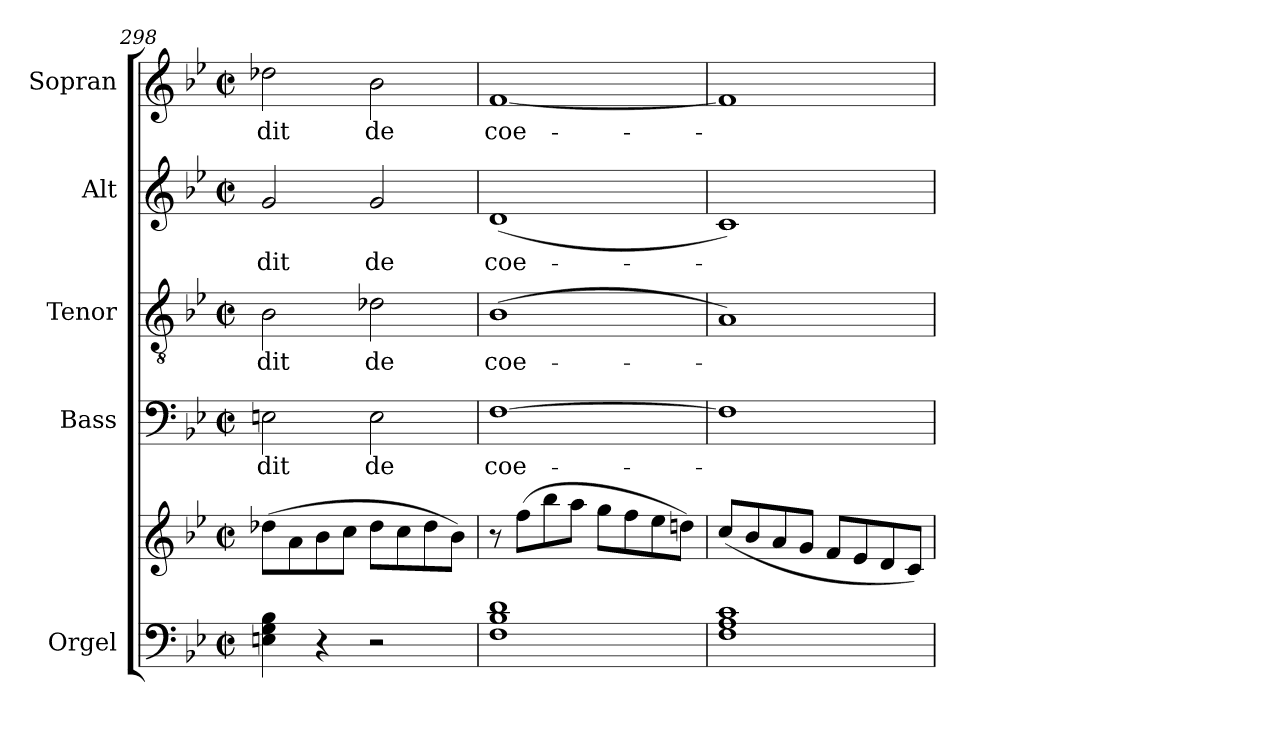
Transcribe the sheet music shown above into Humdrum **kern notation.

**kern	**kern	**kern	**text	**kern	**text	**kern	**text	**kern	**text
*part5	*part5	*part4	*part4	*part3	*part3	*part2	*part2	*part1	*part1
*staff6	*staff5	*staff4	*staff4	*staff3	*staff3	*staff2	*staff2	*staff1	*staff1
*I"Orgel	*	*I"Bass	*	*I"Tenor	*	*I"Alt	*	*I"Sopran	*
*I'Org.	*	*I'B.	*	*I'T.	*	*I'A.	*	*I'S.	*
*clefF4	*clefG2	*clefF4	*	*clefGv2	*	*clefG2	*	*clefG2	*
*k[b-e-]	*k[b-e-]	*k[b-e-]	*	*k[b-e-]	*	*k[b-e-]	*	*k[b-e-]	*
*B-:	*B-:	*B-:	*	*B-:	*	*B-:	*	*B-:	*
*M2/2	*M2/2	*M2/2	*	*M2/2	*	*M2/2	*	*M2/2	*
*met(c|)	*met(c|)	*met(c|)	*	*met(c|)	*	*met(c|)	*	*met(c|)	*
=298	=298	=298	=298	=298	=298	=298	=298	=298	=298
!	!	!	!LO:LY:b	!	!LO:LY:b	!	!LO:LY:b	!	!LO:LY:b
4En\ 4G\ 4B-\	(>8dd-X\L	2En\	-dit	2B-\	-dit	2g/	-dit	2dd-X\	-dit
.	8a\	.	.	.	.	.	.	.	.
4r	8b-\	.	.	.	.	.	.	.	.
.	8cc\J	.	.	.	.	.	.	.	.
!	!	!	!LO:LY:b	!	!LO:LY:b	!	!LO:LY:b	!	!LO:LY:b
2r	8dd-\L	2E\	de	2d-X\	de	2g/	de	2b-\	de
.	8cc\	.	.	.	.	.	.	.	.
.	8dd-\	.	.	.	.	.	.	.	.
.	8b-\J)	.	.	.	.	.	.	.	.
=299	=299	=299	=299	=299	=299	=299	=299	=299	=299
!	!	!	!LO:LY:b	!	!LO:LY:b	!	!LO:LY:b	!	!LO:LY:b
1F 1B- 1d	8r	[1F	coe-	(>1B-	coe-	(<1d	coe-	[1f	coe-
.	(>8ff\L	.	.	.	.	.	.	.	.
.	8bb-\	.	.	.	.	.	.	.	.
.	8aa\J	.	.	.	.	.	.	.	.
.	8gg\L	.	.	.	.	.	.	.	.
.	8ff\	.	.	.	.	.	.	.	.
.	8ee-\	.	.	.	.	.	.	.	.
.	8ddn\J)	.	.	.	.	.	.	.	.
=300	=300	=300	=300	=300	=300	=300	=300	=300	=300
1F 1A 1c	(<8cc/L	1F]	.	1A)	.	1c)	.	1f]	.
.	8b-/	.	.	.	.	.	.	.	.
.	8a/	.	.	.	.	.	.	.	.
.	8g/J	.	.	.	.	.	.	.	.
.	8f/L	.	.	.	.	.	.	.	.
.	8e-/	.	.	.	.	.	.	.	.
.	8d/	.	.	.	.	.	.	.	.
.	8c/J)	.	.	.	.	.	.	.	.
=	=	=	=	=	=	=	=	=	=
*-	*-	*-	*-	*-	*-	*-	*-	*-	*-
